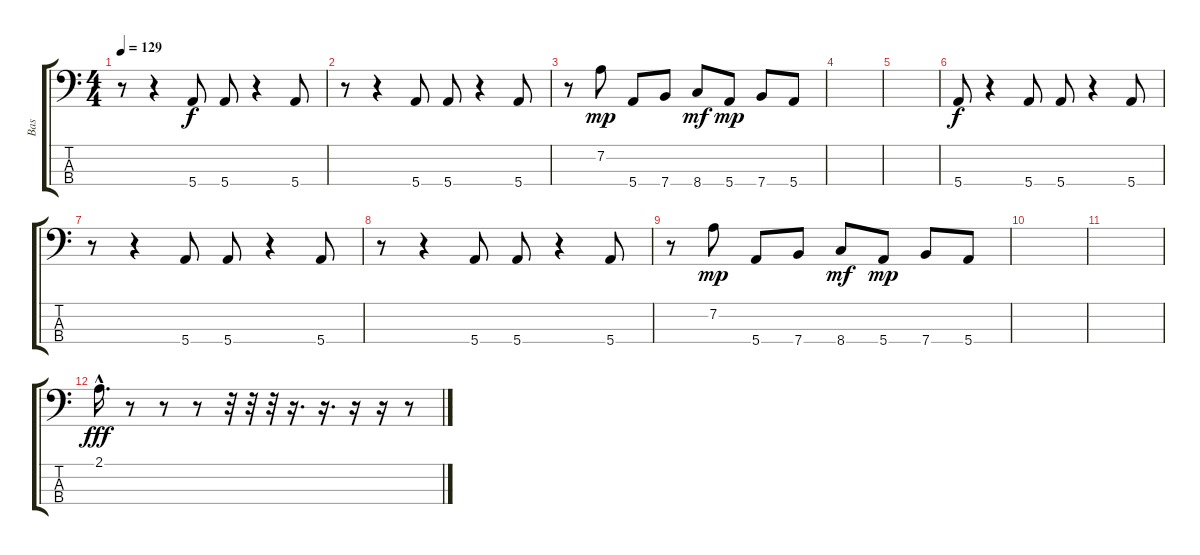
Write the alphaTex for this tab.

\track ("Bas" "Bas") {instrument electricbassfinger}
\staff {score tabs}
\tuning (G2 D2 A1 E1) {hide}
\ts (4 4)
\tempo 129
\clef f4
\ks c
r.8{dy f} r.4 5.4.8 5.4.8 r.4 5.4.8 |
r.8 r.4 5.4.8 5.4.8 r.4 5.4.8 |
r.8 7.2.8{dy mp} 5.4.8 7.4.8 8.4.8{dy mf} 5.4.8{dy mp} 7.4.8 5.4.8 |
|
|
5.4.8{dy f} r.4 5.4.8 5.4.8 r.4 5.4.8 |
r.8 r.4 5.4.8 5.4.8 r.4 5.4.8 |
r.8 r.4 5.4.8 5.4.8 r.4 5.4.8 |
r.8 7.2.8{dy mp} 5.4.8 7.4.8 8.4.8{dy mf} 5.4.8{dy mp} 7.4.8 5.4.8 |
|
|
2.1{hac}.16{d dy fff} r.8 r.8 r.8 r.32 r.32 r.32 r.16{d} r.16{d} r.16 r.16 r.8
